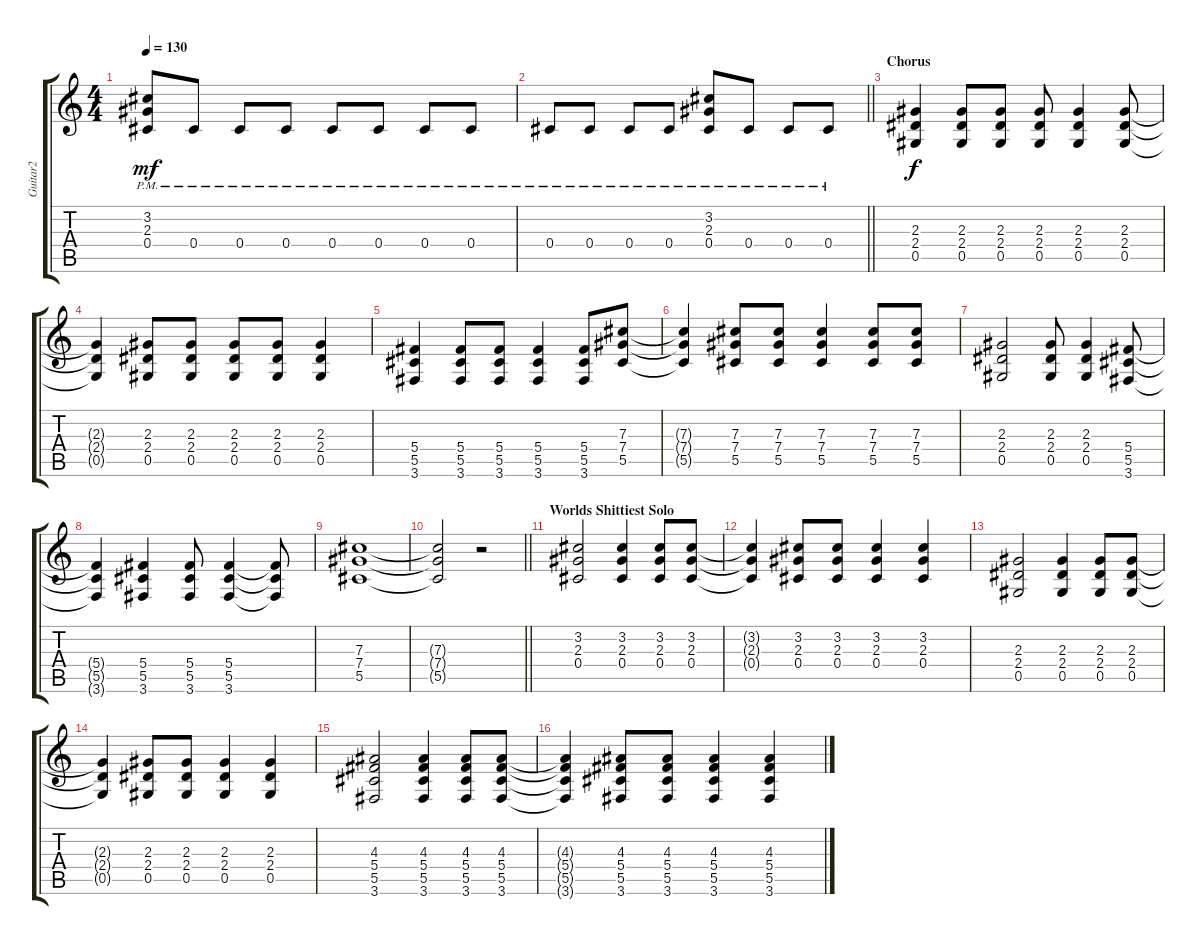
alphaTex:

\track ("Guitar2" "Guitar2") {instrument acousticguitarsteel}
\staff {score tabs}
\tuning (Eb4 Bb3 Gb3 Db3 Ab2 Eb2) {hide}
\ts (4 4)
\tempo 130
\clef g2
\ks c
(3.2{pm} 2.3{pm} 0.4{pm}).8{dy mf} 0.4{pm}.8 0.4{pm}.8 0.4{pm}.8 0.4{pm}.8 0.4{pm}.8 0.4{pm}.8 0.4{pm}.8 |
\barLineRight lightlight
0.4{pm}.8 0.4{pm}.8 0.4{pm}.8 0.4{pm}.8 (3.2{pm} 2.3{pm} 0.4{pm}).8 0.4{pm}.8 0.4{pm}.8 0.4{pm}.8 |
\section ("" "Chorus")
(2.3 2.4 0.5).4{dy f} (2.3 2.4 0.5).8 (2.3 2.4 0.5).8 (2.3 2.4 0.5).8 (2.3 2.4 0.5).4 (2.3 2.4 0.5).8 |
(2.3{t} 2.4{t} 0.5{t}).4 (2.3 2.4 0.5).8 (2.3 2.4 0.5).8 (2.3 2.4 0.5).8 (2.3 2.4 0.5).8 (2.3 2.4 0.5).4 |
(5.4 5.5 3.6).4 (5.4 5.5 3.6).8 (5.4 5.5 3.6).8 (5.4 5.5 3.6).4 (5.4 5.5 3.6).8 (7.3 7.4 5.5).8 |
(7.3{t} 7.4{t} 5.5{t}).4 (7.3 7.4 5.5).8 (7.3 7.4 5.5).8 (7.3 7.4 5.5).4 (7.3 7.4 5.5).8 (7.3 7.4 5.5).8 |
(2.3 2.4 0.5).2 (2.3 2.4 0.5).8 (2.3 2.4 0.5).4 (5.4 5.5 3.6).8 |
(5.4{t} 5.5{t} 3.6{t}).4 (5.4 5.5 3.6).4 (5.4 5.5 3.6).8 (5.4 5.5 3.6).4 (5.4{t} 5.5{t} 3.6{t}).8 |
(7.3 7.4 5.5).1 |
\barLineRight lightlight
(7.3{t} 7.4{t} 5.5{t}).2 r.2 |
\section ("" "Worlds Shittiest Solo")
(3.2 2.3 0.4).2 (3.2 2.3 0.4).4 (3.2 2.3 0.4).8 (3.2 2.3 0.4).8 |
(3.2{t} 2.3{t} 0.4{t}).4 (3.2 2.3 0.4).8 (3.2 2.3 0.4).8 (3.2 2.3 0.4).4 (3.2 2.3 0.4).4 |
(2.3 2.4 0.5).2 (2.3 2.4 0.5).4 (2.3 2.4 0.5).8 (2.3 2.4 0.5).8 |
(2.3{t} 2.4{t} 0.5{t}).4 (2.3 2.4 0.5).8 (2.3 2.4 0.5).8 (2.3 2.4 0.5).4 (2.3 2.4 0.5).4 |
(4.3 5.4 5.5 3.6).2 (4.3 5.4 5.5 3.6).4 (4.3 5.4 5.5 3.6).8 (4.3 5.4 5.5 3.6).8 |
(4.3{t} 5.4{t} 5.5{t} 3.6{t}).4 (4.3 5.4 5.5 3.6).8 (4.3 5.4 5.5 3.6).8 (4.3 5.4 5.5 3.6).4 (4.3 5.4 5.5 3.6).4
